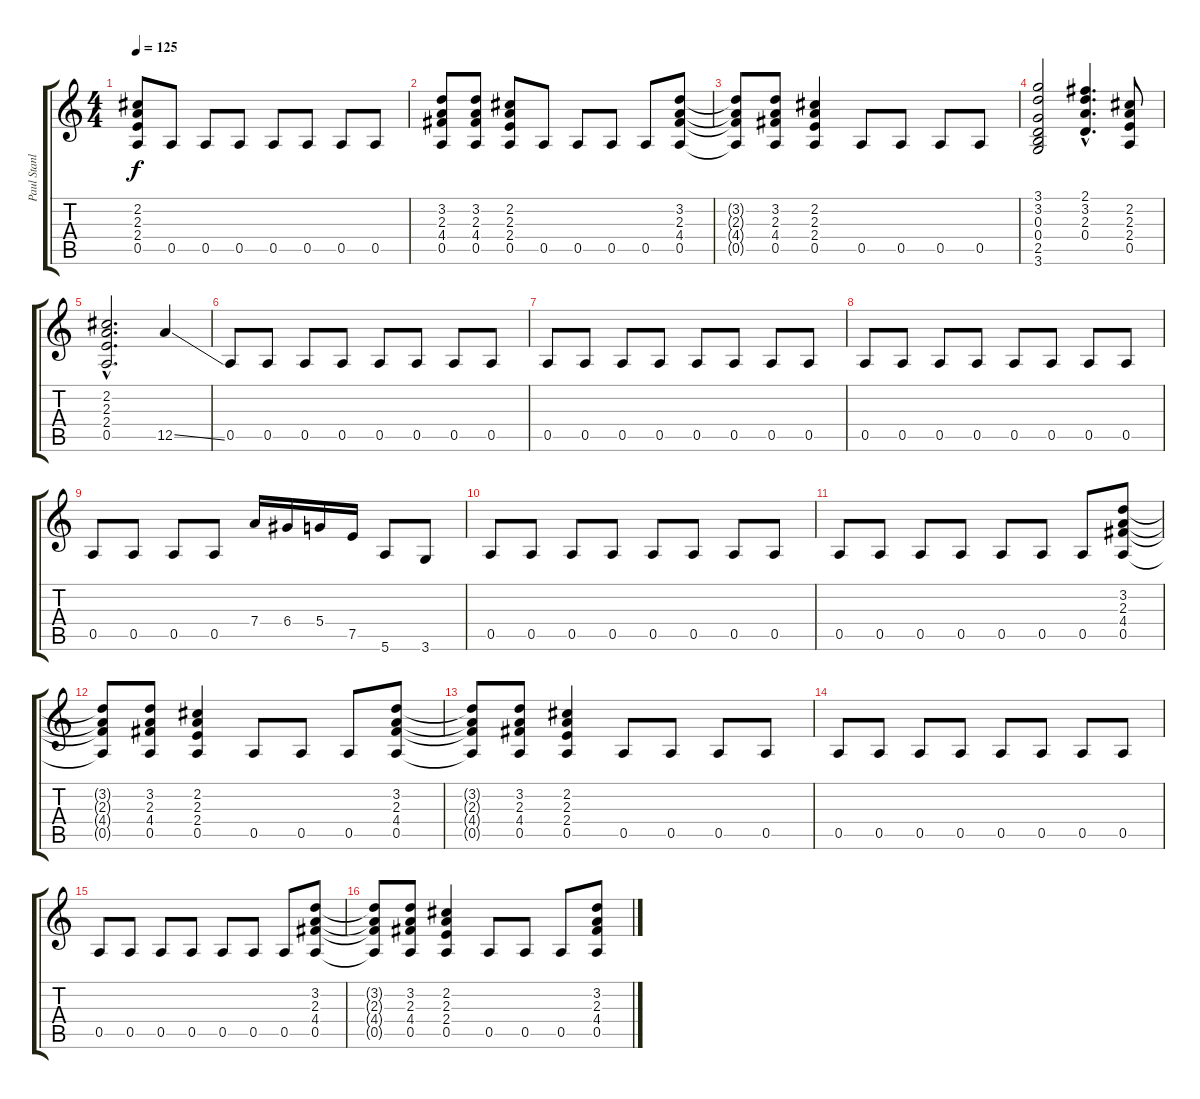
\track ("Paul Stanley" "Paul Stanl") {instrument overdrivenguitar}
\staff {score tabs}
\tuning (E4 B3 G3 D3 A2 E2) {hide}
\ts (4 4)
\tempo 125
\clef g2
\ks c
(2.2 2.3 2.4 0.5).8{dy f} 0.5.8 0.5.8 0.5.8 0.5.8 0.5.8 0.5.8 0.5.8 |
(3.2 2.3 4.4 0.5).8 (3.2 2.3 4.4 0.5).8 (2.2 2.3 2.4 0.5).8 0.5.8 0.5.8 0.5.8 0.5.8 (3.2 2.3 4.4 0.5).8 |
(3.2{t} 2.3{t} 4.4{t} 0.5{t}).8 (3.2 2.3 4.4 0.5).8 (2.2 2.3 2.4 0.5).4 0.5.8 0.5.8 0.5.8 0.5.8 |
(3.1 3.2 0.3 0.4 2.5 3.6).2 (2.1{hac} 3.2{hac} 2.3{hac} 0.4{hac}).4{d} (2.2 2.3 2.4 0.5).8 |
(2.2{hac} 2.3{hac} 2.4{hac} 0.5{hac}).2{d} 12.5{ss}.4 |
0.5.8 0.5.8 0.5.8 0.5.8 0.5.8 0.5.8 0.5.8 0.5.8 |
0.5.8 0.5.8 0.5.8 0.5.8 0.5.8 0.5.8 0.5.8 0.5.8 |
0.5.8 0.5.8 0.5.8 0.5.8 0.5.8 0.5.8 0.5.8 0.5.8 |
0.5.8 0.5.8 0.5.8 0.5.8 7.4.16 6.4.16 5.4.16 7.5.16 5.6.8 3.6.8 |
0.5.8 0.5.8 0.5.8 0.5.8 0.5.8 0.5.8 0.5.8 0.5.8 |
0.5.8 0.5.8 0.5.8 0.5.8 0.5.8 0.5.8 0.5.8 (3.2 2.3 4.4 0.5).8 |
(3.2{t} 2.3{t} 4.4{t} 0.5{t}).8 (3.2 2.3 4.4 0.5).8 (2.2 2.3 2.4 0.5).4 0.5.8 0.5.8 0.5.8 (3.2 2.3 4.4 0.5).8 |
(3.2{t} 2.3{t} 4.4{t} 0.5{t}).8 (3.2 2.3 4.4 0.5).8 (2.2 2.3 2.4 0.5).4 0.5.8 0.5.8 0.5.8 0.5.8 |
0.5.8 0.5.8 0.5.8 0.5.8 0.5.8 0.5.8 0.5.8 0.5.8 |
0.5.8 0.5.8 0.5.8 0.5.8 0.5.8 0.5.8 0.5.8 (3.2 2.3 4.4 0.5).8 |
(3.2{t} 2.3{t} 4.4{t} 0.5{t}).8 (3.2 2.3 4.4 0.5).8 (2.2 2.3 2.4 0.5).4 0.5.8 0.5.8 0.5.8 (3.2 2.3 4.4 0.5).8
